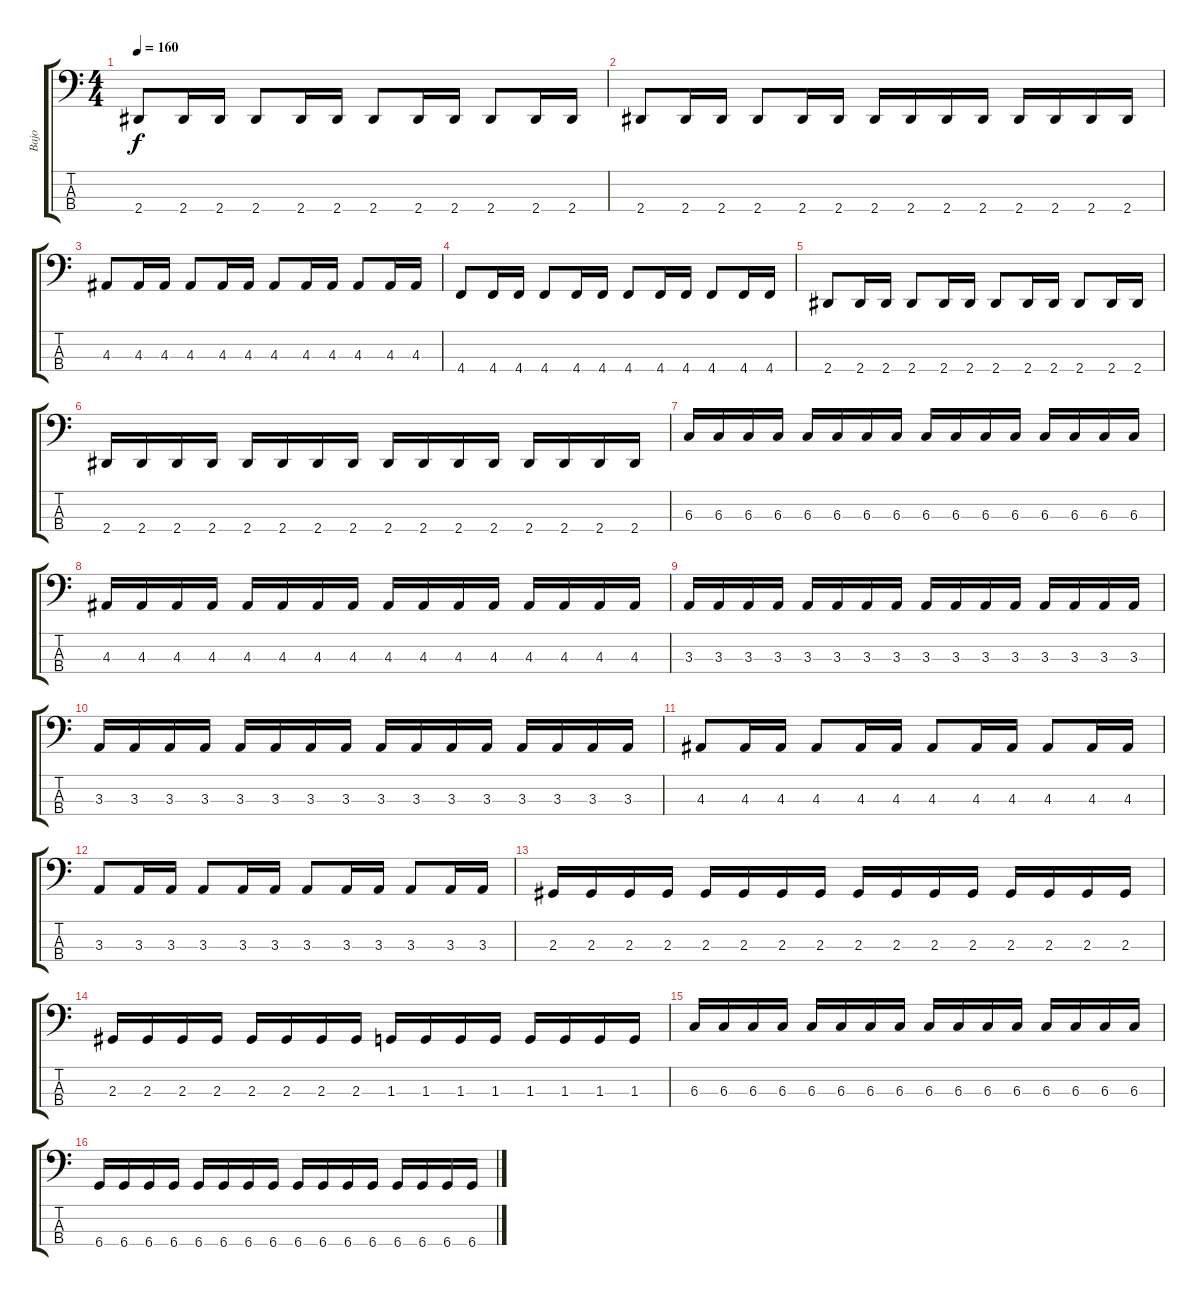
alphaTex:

\track ("Bajo" "Bajo") {instrument electricbasspick}
\staff {score tabs}
\tuning (E2 B1 Gb1 Db1) {hide}
\ts (4 4)
\tempo 160
\clef f4
\ks c
2.4.8{dy f} 2.4.16 2.4.16 2.4.8 2.4.16 2.4.16 2.4.8 2.4.16 2.4.16 2.4.8 2.4.16 2.4.16 |
2.4.8 2.4.16 2.4.16 2.4.8 2.4.16 2.4.16 2.4.16 2.4.16 2.4.16 2.4.16 2.4.16 2.4.16 2.4.16 2.4.16 |
4.3.8 4.3.16 4.3.16 4.3.8 4.3.16 4.3.16 4.3.8 4.3.16 4.3.16 4.3.8 4.3.16 4.3.16 |
4.4.8 4.4.16 4.4.16 4.4.8 4.4.16 4.4.16 4.4.8 4.4.16 4.4.16 4.4.8 4.4.16 4.4.16 |
2.4.8 2.4.16 2.4.16 2.4.8 2.4.16 2.4.16 2.4.8 2.4.16 2.4.16 2.4.8 2.4.16 2.4.16 |
2.4.16 2.4.16 2.4.16 2.4.16 2.4.16 2.4.16 2.4.16 2.4.16 2.4.16 2.4.16 2.4.16 2.4.16 2.4.16 2.4.16 2.4.16 2.4.16 |
6.3.16 6.3.16 6.3.16 6.3.16 6.3.16 6.3.16 6.3.16 6.3.16 6.3.16 6.3.16 6.3.16 6.3.16 6.3.16 6.3.16 6.3.16 6.3.16 |
4.3.16 4.3.16 4.3.16 4.3.16 4.3.16 4.3.16 4.3.16 4.3.16 4.3.16 4.3.16 4.3.16 4.3.16 4.3.16 4.3.16 4.3.16 4.3.16 |
3.3.16 3.3.16 3.3.16 3.3.16 3.3.16 3.3.16 3.3.16 3.3.16 3.3.16 3.3.16 3.3.16 3.3.16 3.3.16 3.3.16 3.3.16 3.3.16 |
3.3.16 3.3.16 3.3.16 3.3.16 3.3.16 3.3.16 3.3.16 3.3.16 3.3.16 3.3.16 3.3.16 3.3.16 3.3.16 3.3.16 3.3.16 3.3.16 |
4.3.8 4.3.16 4.3.16 4.3.8 4.3.16 4.3.16 4.3.8 4.3.16 4.3.16 4.3.8 4.3.16 4.3.16 |
3.3.8 3.3.16 3.3.16 3.3.8 3.3.16 3.3.16 3.3.8 3.3.16 3.3.16 3.3.8 3.3.16 3.3.16 |
2.3.16 2.3.16 2.3.16 2.3.16 2.3.16 2.3.16 2.3.16 2.3.16 2.3.16 2.3.16 2.3.16 2.3.16 2.3.16 2.3.16 2.3.16 2.3.16 |
2.3.16 2.3.16 2.3.16 2.3.16 2.3.16 2.3.16 2.3.16 2.3.16 1.3.16 1.3.16 1.3.16 1.3.16 1.3.16 1.3.16 1.3.16 1.3.16 |
6.3.16 6.3.16 6.3.16 6.3.16 6.3.16 6.3.16 6.3.16 6.3.16 6.3.16 6.3.16 6.3.16 6.3.16 6.3.16 6.3.16 6.3.16 6.3.16 |
6.4.16 6.4.16 6.4.16 6.4.16 6.4.16 6.4.16 6.4.16 6.4.16 6.4.16 6.4.16 6.4.16 6.4.16 6.4.16 6.4.16 6.4.16 6.4.16
